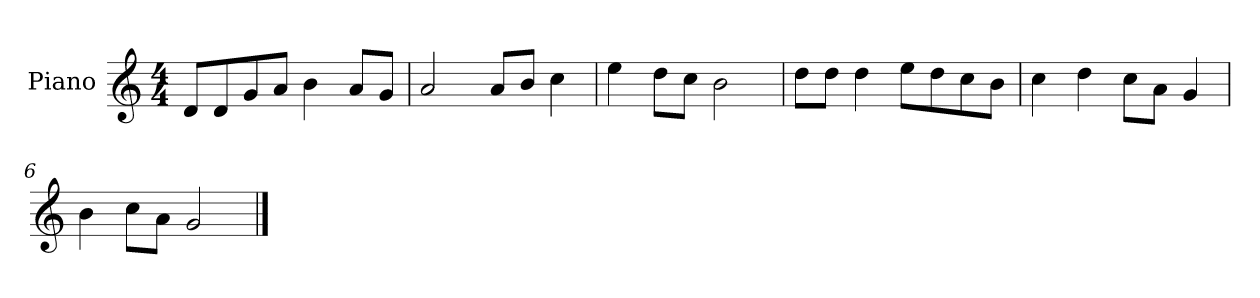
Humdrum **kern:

**kern
*part1
*staff1
*I"Piano
*I'P-no
*clefG2
*k[]
*M4/4
*MM90
=1
8d/L
8d/
8g/
8a/J
4b\
8a/L
8g/J
=2
2a/
8a/L
8b/J
4cc\
=3
4ee\
8dd\L
8cc\J
2b\
=4
8dd\L
8dd\J
4dd\
8ee\L
8dd\
8cc\
8b\J
=5
4cc\
4dd\
8cc\L
8a\J
4g/
=6
4b\
8cc\L
8a\J
2g/
==
*-
